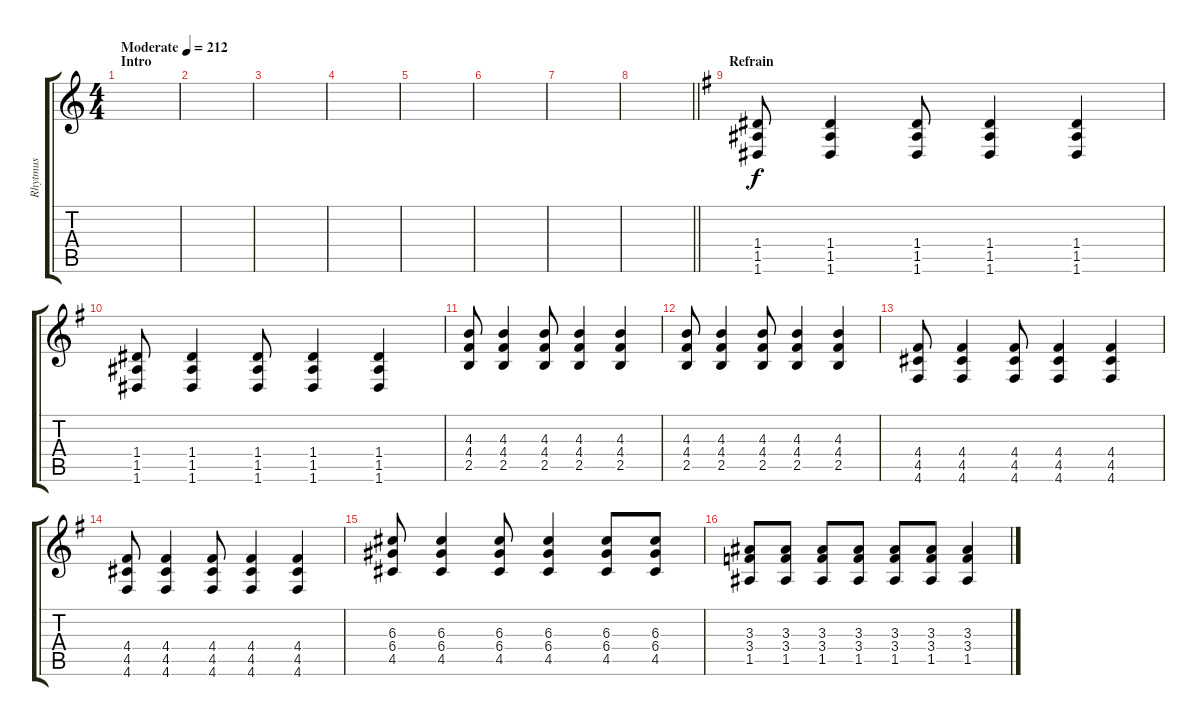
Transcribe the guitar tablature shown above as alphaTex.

\track ("Rhytmus" "Rhytmus") {instrument distortionguitar}
\staff {score tabs}
\tuning (E4 B3 G3 D3 A2 D2) {hide}
\ts (4 4)
\section ("" "Intro")
\tempo (212 "Moderate")
\clef g2
\ks c
|
|
|
|
|
|
|
\barLineRight lightlight
|
\section ("" "Refrain")
\ks eminor
(1.4 1.5 1.6).8 (1.4 1.5 1.6).4 (1.4 1.5 1.6).8 (1.4 1.5 1.6).4 (1.4 1.5 1.6).4 |
(1.4 1.5 1.6).8 (1.4 1.5 1.6).4 (1.4 1.5 1.6).8 (1.4 1.5 1.6).4 (1.4 1.5 1.6).4 |
(4.3 4.4 2.5).8 (4.3 4.4 2.5).4 (4.3 4.4 2.5).8 (4.3 4.4 2.5).4 (4.3 4.4 2.5).4 |
(4.3 4.4 2.5).8 (4.3 4.4 2.5).4 (4.3 4.4 2.5).8 (4.3 4.4 2.5).4 (4.3 4.4 2.5).4 |
(4.4 4.5 4.6).8 (4.4 4.5 4.6).4 (4.4 4.5 4.6).8 (4.4 4.5 4.6).4 (4.4 4.5 4.6).4 |
(4.4 4.5 4.6).8 (4.4 4.5 4.6).4 (4.4 4.5 4.6).8 (4.4 4.5 4.6).4 (4.4 4.5 4.6).4 |
(6.3 6.4 4.5).8 (6.3 6.4 4.5).4 (6.3 6.4 4.5).8 (6.3 6.4 4.5).4 (6.3 6.4 4.5).8 (6.3 6.4 4.5).8 |
(3.3 3.4 1.5).8 (3.3 3.4 1.5).8 (3.3 3.4 1.5).8 (3.3 3.4 1.5).8 (3.3 3.4 1.5).8 (3.3 3.4 1.5).8 (3.3 3.4 1.5).4
